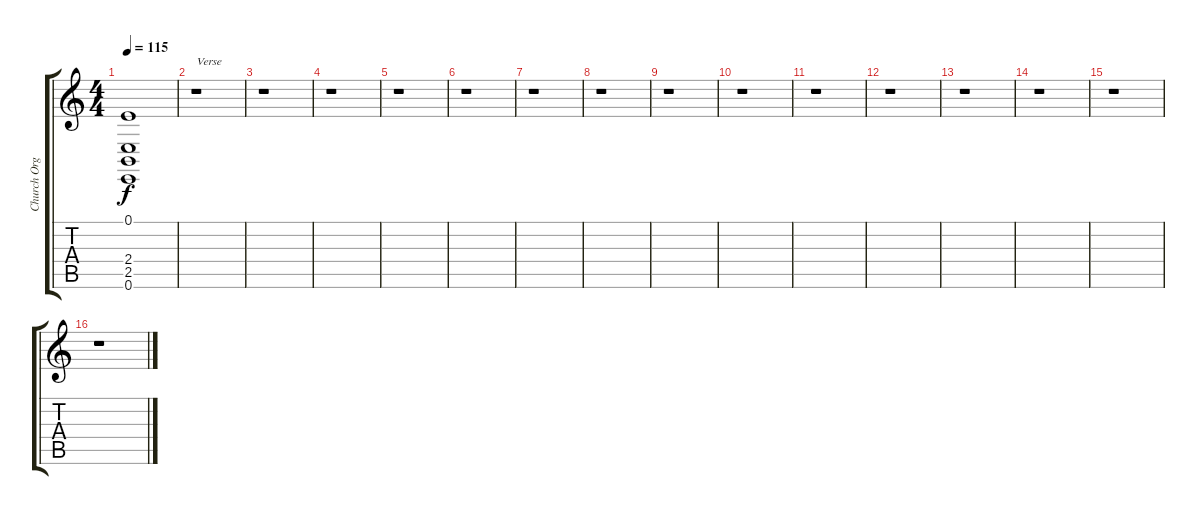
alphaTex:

\track ("Church Organ" "Church Org") {instrument churchorgan}
\staff {score tabs}
\tuning (E4 B3 G3 D3 A2 E2) {hide}
\ts (4 4)
\tempo 115
\clef g2
\ks c
(0.1{t} 2.4{t} 2.5{t} 0.6{t}).1{dy f} |
r.1{txt "Verse"} |
r.1 |
r.1 |
r.1 |
r.1 |
r.1 |
r.1 |
r.1 |
r.1 |
r.1 |
r.1 |
r.1 |
r.1 |
r.1 |
r.1
